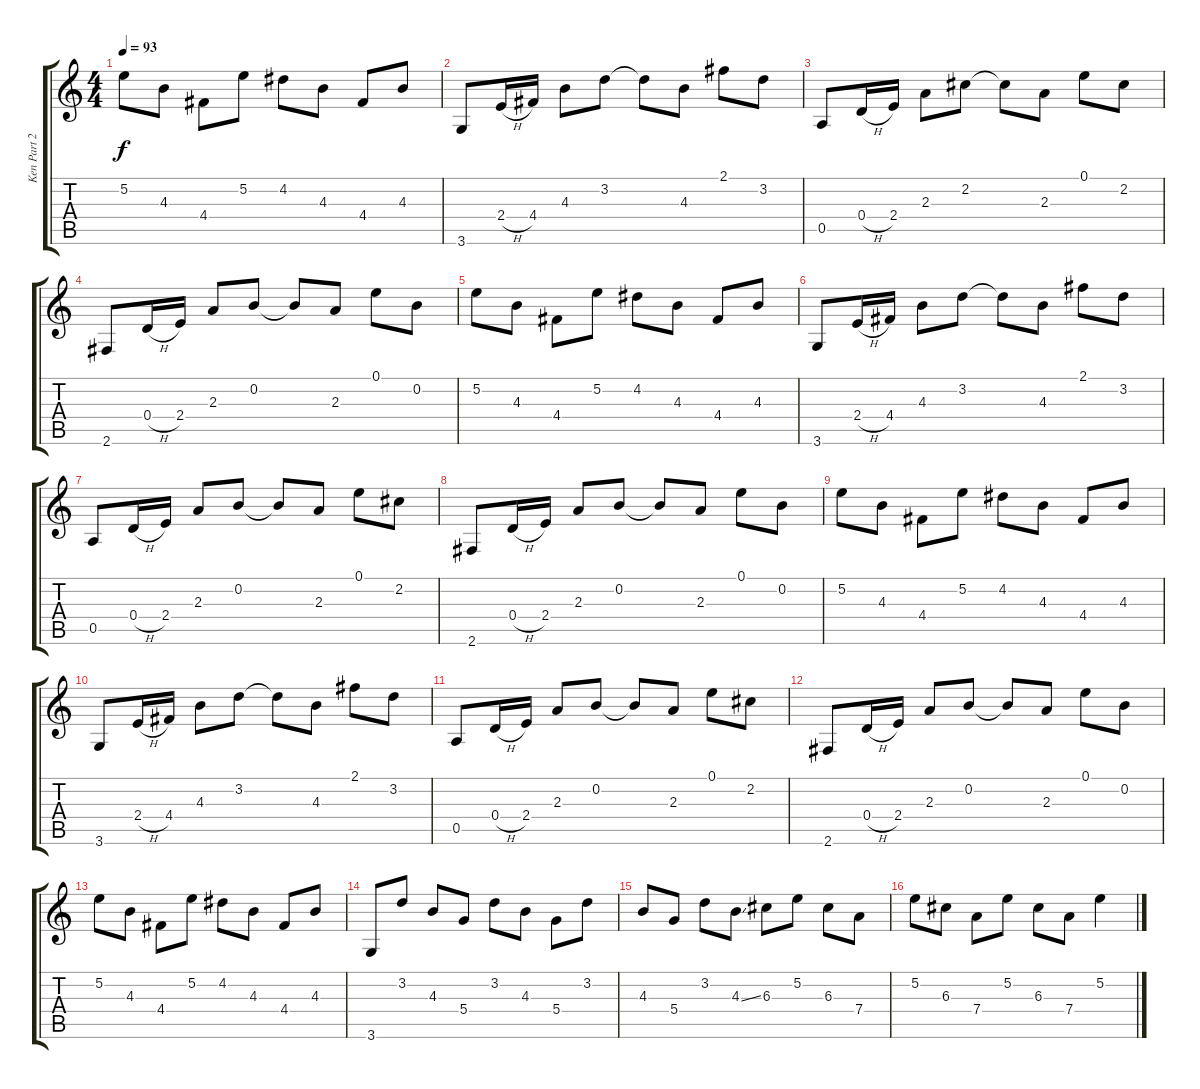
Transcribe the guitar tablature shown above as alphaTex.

\track ("Ken Part 2" "Ken Part 2") {instrument acousticguitarnylon}
\staff {score tabs}
\tuning (E4 B3 G3 D3 A2 E2) {hide}
\ts (4 4)
\tempo 93
\clef g2
\ks c
5.2.8{dy f} 4.3.8 4.4.8 5.2.8 4.2.8 4.3.8 4.4.8 4.3.8 |
3.6.8 2.4{h}.16 4.4.16 4.3.8 3.2.8 3.2{t}.8 4.3.8 2.1.8 3.2.8 |
0.5.8 0.4{h}.16 2.4.16 2.3.8 2.2.8 2.2{t}.8 2.3.8 0.1.8 2.2.8 |
2.6.8 0.4{h}.16 2.4.16 2.3.8 0.2.8 0.2{t}.8 2.3.8 0.1.8 0.2.8 |
5.2.8 4.3.8 4.4.8 5.2.8 4.2.8 4.3.8 4.4.8 4.3.8 |
3.6.8 2.4{h}.16 4.4.16 4.3.8 3.2.8 3.2{t}.8 4.3.8 2.1.8 3.2.8 |
0.5.8 0.4{h}.16 2.4.16 2.3.8 0.2.8 0.2{t}.8 2.3.8 0.1.8 2.2.8 |
2.6.8 0.4{h}.16 2.4.16 2.3.8 0.2.8 0.2{t}.8 2.3.8 0.1.8 0.2.8 |
5.2.8 4.3.8 4.4.8 5.2.8 4.2.8 4.3.8 4.4.8 4.3.8 |
3.6.8 2.4{h}.16 4.4.16 4.3.8 3.2.8 3.2{t}.8 4.3.8 2.1.8 3.2.8 |
0.5.8 0.4{h}.16 2.4.16 2.3.8 0.2.8 0.2{t}.8 2.3.8 0.1.8 2.2.8 |
2.6.8 0.4{h}.16 2.4.16 2.3.8 0.2.8 0.2{t}.8 2.3.8 0.1.8 0.2.8 |
5.2.8 4.3.8 4.4.8 5.2.8 4.2.8 4.3.8 4.4.8 4.3.8 |
3.6.8 3.2.8 4.3.8 5.4.8 3.2.8 4.3.8 5.4.8 3.2.8 |
4.3.8 5.4.8 3.2.8 4.3{ss}.8 6.3.8 5.2.8 6.3.8 7.4.8 |
5.2.8 6.3.8 7.4.8 5.2.8 6.3.8 7.4.8 5.2.4
